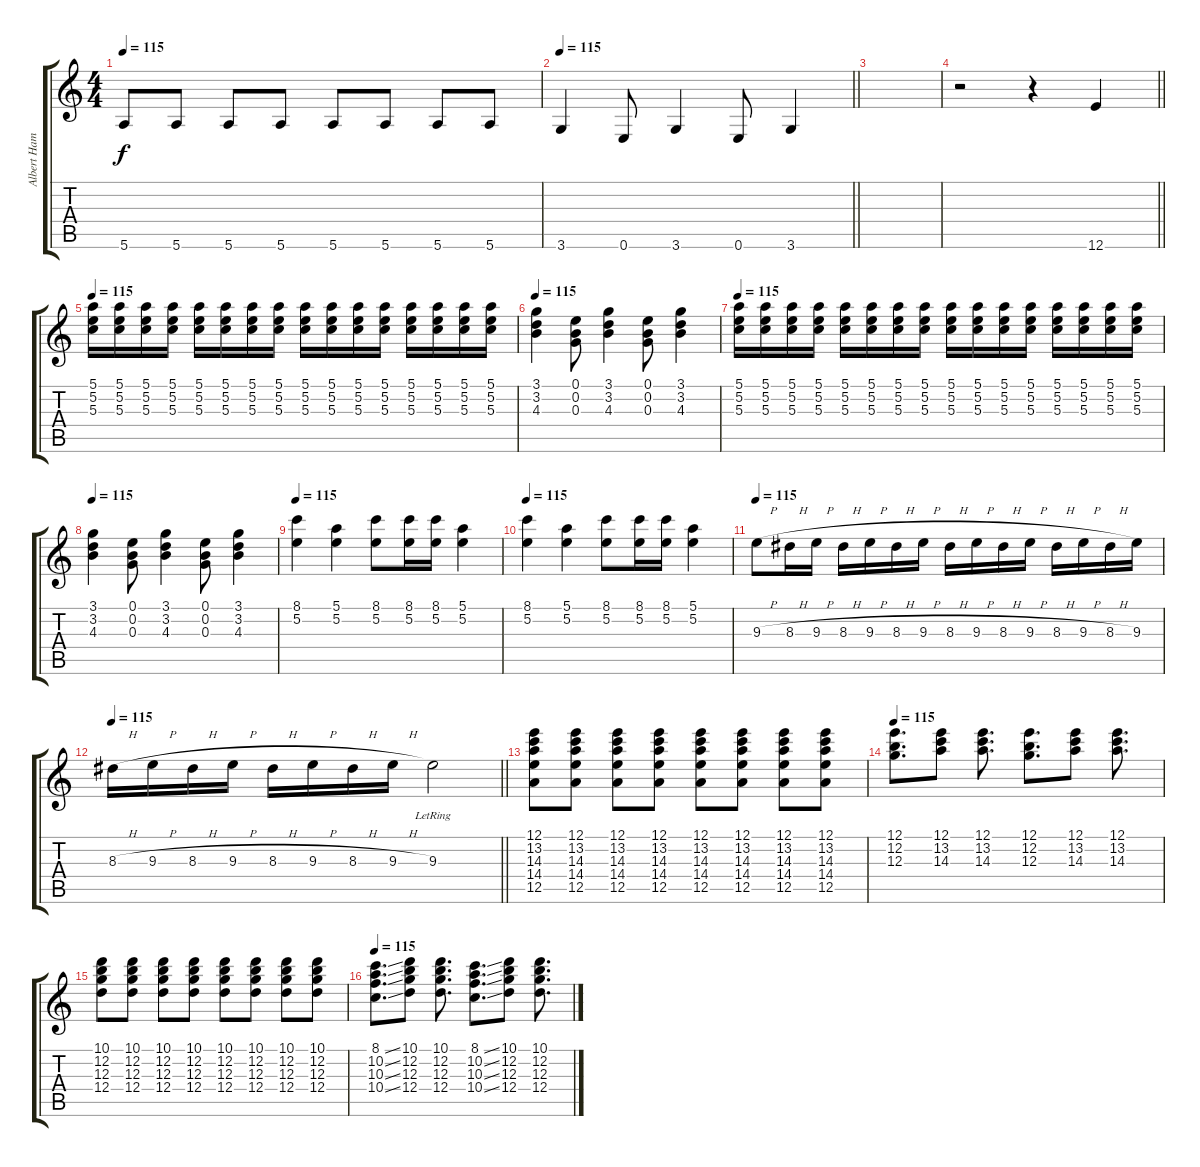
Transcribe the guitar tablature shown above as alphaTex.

\track ("Albert Hammond (Enrico)" "Albert Ham") {instrument distortionguitar}
\staff {score tabs}
\tuning (E4 B3 G3 D3 A2 E2) {hide}
\ts (4 4)
\tempo 115
\clef g2
\ks c
5.6.8{dy f} 5.6.8 5.6.8 5.6.8 5.6.8 5.6.8 5.6.8 5.6.8 |
\tempo 115
\barLineRight lightlight
3.6.4 0.6.8 3.6.4 0.6.8 3.6.4 |
|
\barLineRight lightlight
r.2 r.4 12.6.4 |
\tempo 115
(5.1 5.2 5.3).16 (5.1 5.2 5.3).16 (5.1 5.2 5.3).16 (5.1 5.2 5.3).16 (5.1 5.2 5.3).16 (5.1 5.2 5.3).16 (5.1 5.2 5.3).16 (5.1 5.2 5.3).16 (5.1 5.2 5.3).16 (5.1 5.2 5.3).16 (5.1 5.2 5.3).16 (5.1 5.2 5.3).16 (5.1 5.2 5.3).16 (5.1 5.2 5.3).16 (5.1 5.2 5.3).16 (5.1 5.2 5.3).16 |
\tempo 115
(3.1 3.2 4.3).4 (0.1 0.2 0.3).8 (3.1 3.2 4.3).4 (0.1 0.2 0.3).8 (3.1 3.2 4.3).4 |
\tempo 115
(5.1 5.2 5.3).16 (5.1 5.2 5.3).16 (5.1 5.2 5.3).16 (5.1 5.2 5.3).16 (5.1 5.2 5.3).16 (5.1 5.2 5.3).16 (5.1 5.2 5.3).16 (5.1 5.2 5.3).16 (5.1 5.2 5.3).16 (5.1 5.2 5.3).16 (5.1 5.2 5.3).16 (5.1 5.2 5.3).16 (5.1 5.2 5.3).16 (5.1 5.2 5.3).16 (5.1 5.2 5.3).16 (5.1 5.2 5.3).16 |
\tempo 115
(3.1 3.2 4.3).4 (0.1 0.2 0.3).8 (3.1 3.2 4.3).4 (0.1 0.2 0.3).8 (3.1 3.2 4.3).4 |
\tempo 115
(8.1 5.2).4 (5.1 5.2).4 (8.1 5.2).8 (8.1 5.2).16 (8.1 5.2).16 (5.1 5.2).4 |
\tempo 115
(8.1 5.2).4 (5.1 5.2).4 (8.1 5.2).8 (8.1 5.2).16 (8.1 5.2).16 (5.1 5.2).4 |
\tempo 115
9.3{h}.8 8.3{h}.16 9.3{h}.16 8.3{h}.16 9.3{h}.16 8.3{h}.16 9.3{h}.16 8.3{h}.16 9.3{h}.16 8.3{h}.16 9.3{h}.16 8.3{h}.16 9.3{h}.16 8.3{h}.16 9.3.16 |
\tempo 115
\barLineRight lightlight
8.3{h}.16 9.3{h}.16 8.3{h}.16 9.3{h}.16 8.3{h}.16 9.3{h}.16 8.3{h}.16 9.3{h}.16 9.3{lr}.2 |
(12.1 13.2 14.3 14.4 12.5).8 (12.1 13.2 14.3 14.4 12.5).8 (12.1 13.2 14.3 14.4 12.5).8 (12.1 13.2 14.3 14.4 12.5).8 (12.1 13.2 14.3 14.4 12.5).8 (12.1 13.2 14.3 14.4 12.5).8 (12.1 13.2 14.3 14.4 12.5).8 (12.1 13.2 14.3 14.4 12.5).8 |
\tempo 115
(12.1 12.2 12.3).8{d} (12.1 13.2 14.3).8 (12.1 13.2 14.3).8{d} (12.1 12.2 12.3).8{d} (12.1 13.2 14.3).8 (12.1 13.2 14.3).8{d} |
(10.1 12.2 12.3 12.4).8 (10.1 12.2 12.3 12.4).8 (10.1 12.2 12.3 12.4).8 (10.1 12.2 12.3 12.4).8 (10.1 12.2 12.3 12.4).8 (10.1 12.2 12.3 12.4).8 (10.1 12.2 12.3 12.4).8 (10.1 12.2 12.3 12.4).8 |
\tempo 115
(8.1{ss} 10.2{ss} 10.3{ss} 10.4{ss}).8{d} (10.1 12.2 12.3 12.4).8 (10.1 12.2 12.3 12.4).8{d} (8.1{ss} 10.2{ss} 10.3{ss} 10.4{ss}).8{d} (10.1 12.2 12.3 12.4).8 (10.1 12.2 12.3 12.4).8{d}
